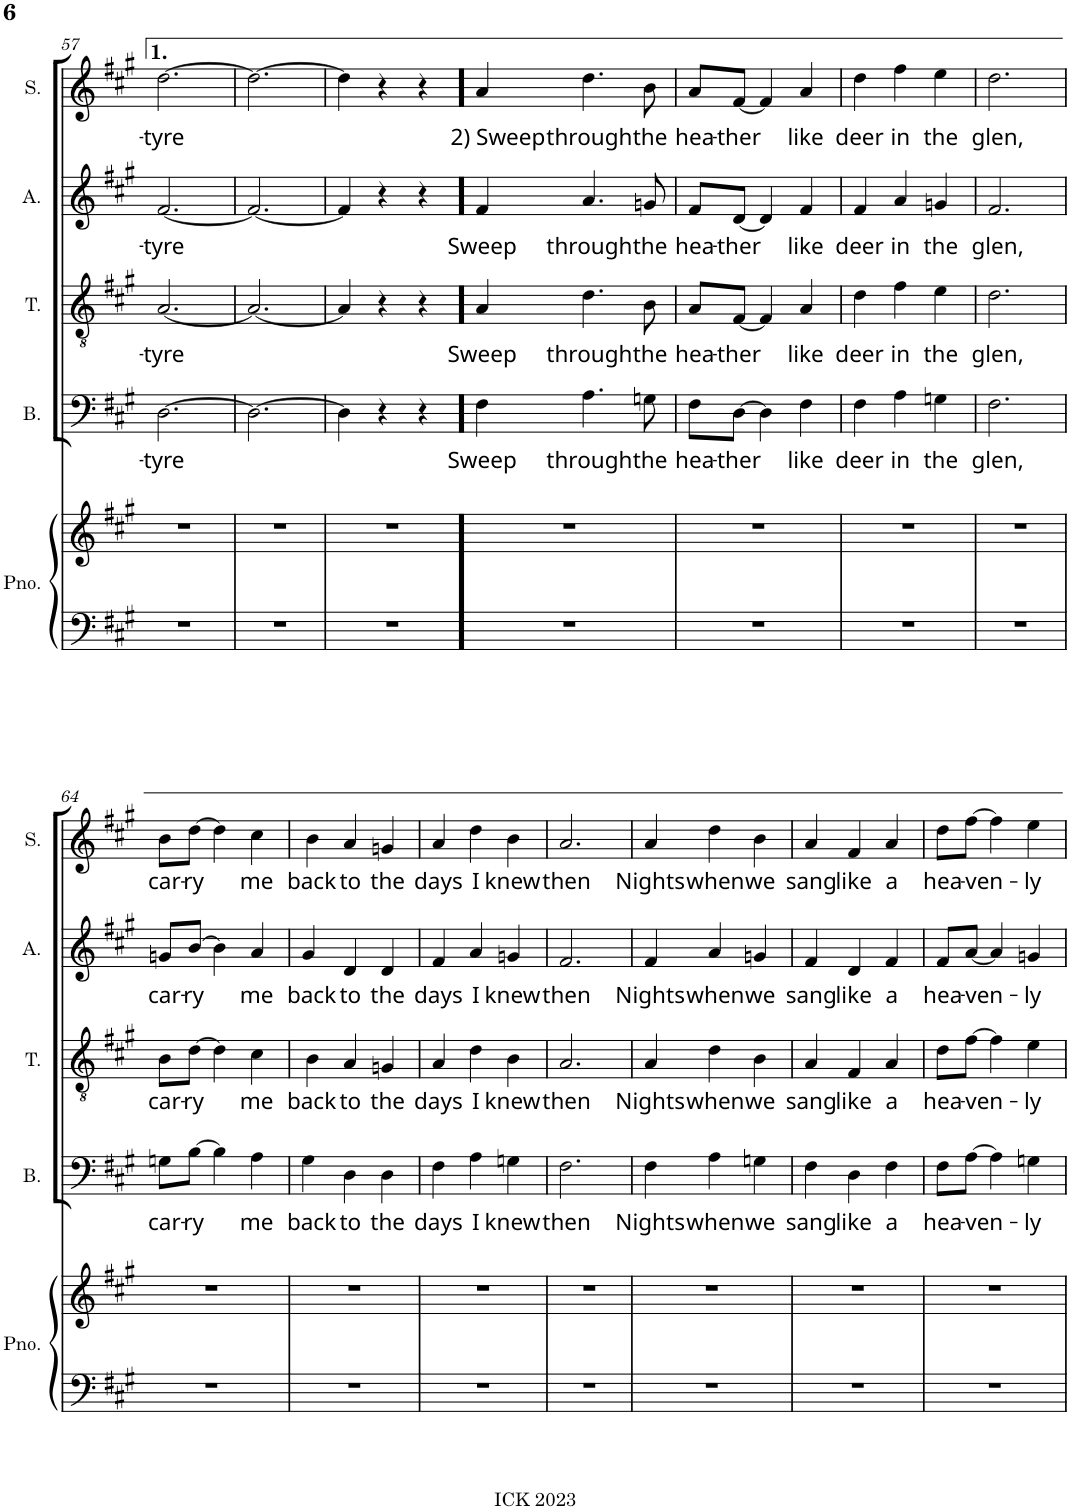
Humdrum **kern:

**kern	**kern	**kern	**text	**kern	**text	**kern	**text	**kern	**text
*part5	*part5	*part4	*part4	*part3	*part3	*part2	*part2	*part1	*part1
*staff6	*staff5	*staff4	*staff4	*staff3	*staff3	*staff2	*staff2	*staff1	*staff1
*I"Piano	*	*I"Bass	*	*I"Tenor	*	*I"Alto	*	*I"Soprano	*
*I'Pno.	*	*I'B.	*	*I'T.	*	*I'A.	*	*I'S.	*
!!LO:PB:g=z
*clefF4	*clefG2	*clefF4	*	*clefGv2	*	*clefG2	*	*clefG2	*
*k[f#c#g#]	*k[f#c#g#]	*k[f#c#g#]	*	*k[f#c#g#]	*	*k[f#c#g#]	*	*k[f#c#g#]	*
*M3/4	*M3/4	*M3/4	*	*M3/4	*	*M3/4	*	*M3/4	*
=57	=57	=57	=57	=57	=57	=57	=57	=57	=57
!	!	!	!LO:LY:b	!	!LO:LY:b	!	!LO:LY:b	!	!LO:LY:b
2.r	2.r	[2.D\	-tyre	[2.A/	-tyre	[2.f#/	-tyre	[2.dd\	-tyre
=58	=58	=58	=58	=58	=58	=58	=58	=58	=58
2.r	2.r	2.D\_	.	2.A/_	.	2.f#/_	.	2.dd\_	.
=59	=59	=59	=59	=59	=59	=59	=59	=59	=59
2.r	2.r	4D\]	.	4A/]	.	4f#/]	.	4dd\]	.
.	.	4r	.	4r	.	4r	.	4r	.
.	.	4r	.	4r	.	4r	.	4r	.
=60!	=60!	=60!	=60!	=60!	=60!	=60!	=60!	=60!	=60!
!	!	!	!LO:LY:b	!	!LO:LY:b	!	!LO:LY:b	!	!LO:LY:b
2.r	2.r	4F#\	Sweep	4A/	Sweep	4f#/	Sweep	4a/	2) Sweep
!	!	!	!LO:LY:b	!	!LO:LY:b	!	!LO:LY:b	!	!LO:LY:b
.	.	4.A\	through	4.d\	through	4.a/	through	4.dd\	through
!	!	!	!LO:LY:b	!	!LO:LY:b	!	!LO:LY:b	!	!LO:LY:b
.	.	8Gn\	the	8B\	the	8gn/	the	8b\	the
=61	=61	=61	=61	=61	=61	=61	=61	=61	=61
!	!	!	!LO:LY:b	!	!LO:LY:b	!	!LO:LY:b	!	!LO:LY:b
2.r	2.r	8F#\L	hea-	8A/L	hea-	8f#/L	hea-	8a/L	hea-
!	!	!	!LO:LY:b	!	!LO:LY:b	!	!LO:LY:b	!	!LO:LY:b
.	.	[8D\J	-ther	[8F#/J	-ther	[8d/J	-ther	[8f#/J	-ther
.	.	4D\]	.	4F#/]	.	4d/]	.	4f#/]	.
!	!	!	!LO:LY:b	!	!LO:LY:b	!	!LO:LY:b	!	!LO:LY:b
.	.	4F#\	like	4A/	like	4f#/	like	4a/	like
=62	=62	=62	=62	=62	=62	=62	=62	=62	=62
!	!	!	!LO:LY:b	!	!LO:LY:b	!	!LO:LY:b	!	!LO:LY:b
2.r	2.r	4F#\	deer	4d\	deer	4f#/	deer	4dd\	deer
!	!	!	!LO:LY:b	!	!LO:LY:b	!	!LO:LY:b	!	!LO:LY:b
.	.	4A\	in	4f#\	in	4a/	in	4ff#\	in
!	!	!	!LO:LY:b	!	!LO:LY:b	!	!LO:LY:b	!	!LO:LY:b
.	.	4Gn\	the	4e\	the	4gn/	the	4ee\	the
=63	=63	=63	=63	=63	=63	=63	=63	=63	=63
!	!	!	!LO:LY:b	!	!LO:LY:b	!	!LO:LY:b	!	!LO:LY:b
2.r	2.r	2.F#\	glen,	2.d\	glen,	2.f#/	glen,	2.dd\	glen,
!!LO:LB:g=z
=64	=64	=64	=64	=64	=64	=64	=64	=64	=64
!	!	!	!LO:LY:b	!	!LO:LY:b	!	!LO:LY:b	!	!LO:LY:b
2.r	2.r	8Gn\L	car-	8B\L	car-	8gn/L	car-	8b\L	car-
!	!	!	!LO:LY:b	!	!LO:LY:b	!	!LO:LY:b	!	!LO:LY:b
.	.	[8B\J	-ry	[8d\J	-ry	[8b/J	-ry	[8dd\J	-ry
.	.	4B\]	.	4d\]	.	4b\]	.	4dd\]	.
!	!	!	!LO:LY:b	!	!LO:LY:b	!	!LO:LY:b	!	!LO:LY:b
.	.	4A\	me	4c#\	me	4a/	me	4cc#\	me
=65	=65	=65	=65	=65	=65	=65	=65	=65	=65
!	!	!	!LO:LY:b	!	!LO:LY:b	!	!LO:LY:b	!	!LO:LY:b
2.r	2.r	4A\	back	4B\	back	4a/	back	4b\	back
!	!	!	!LO:LY:b	!	!LO:LY:b	!	!LO:LY:b	!	!LO:LY:b
.	.	4D\	to	4A/	to	4d/	to	4a/	to
!	!	!	!LO:LY:b	!	!LO:LY:b	!	!LO:LY:b	!	!LO:LY:b
.	.	4D\	the	4Gn/	the	4d/	the	4gn/	the
=66	=66	=66	=66	=66	=66	=66	=66	=66	=66
!	!	!	!LO:LY:b	!	!LO:LY:b	!	!LO:LY:b	!	!LO:LY:b
2.r	2.r	4F#\	days	4A/	days	4f#/	days	4a/	days
!	!	!	!LO:LY:b	!	!LO:LY:b	!	!LO:LY:b	!	!LO:LY:b
.	.	4A\	I	4d\	I	4a/	I	4dd\	I
!	!	!	!LO:LY:b	!	!LO:LY:b	!	!LO:LY:b	!	!LO:LY:b
.	.	4Gn\	knew	4B\	knew	4gn/	knew	4b\	knew
=67	=67	=67	=67	=67	=67	=67	=67	=67	=67
!	!	!	!LO:LY:b	!	!LO:LY:b	!	!LO:LY:b	!	!LO:LY:b
2.r	2.r	2.F#\	then	2.A/	then	2.f#/	then	2.a/	then
=68	=68	=68	=68	=68	=68	=68	=68	=68	=68
!	!	!	!LO:LY:b	!	!LO:LY:b	!	!LO:LY:b	!	!LO:LY:b
2.r	2.r	4F#\	Nights	4A/	Nights	4f#/	Nights	4a/	Nights
!	!	!	!LO:LY:b	!	!LO:LY:b	!	!LO:LY:b	!	!LO:LY:b
.	.	4A\	when	4d\	when	4a/	when	4dd\	when
!	!	!	!LO:LY:b	!	!LO:LY:b	!	!LO:LY:b	!	!LO:LY:b
.	.	4Gn\	we	4B\	we	4gn/	we	4b\	we
=69	=69	=69	=69	=69	=69	=69	=69	=69	=69
!	!	!	!LO:LY:b	!	!LO:LY:b	!	!LO:LY:b	!	!LO:LY:b
2.r	2.r	4F#\	sang	4A/	sang	4f#/	sang	4a/	sang
!	!	!	!LO:LY:b	!	!LO:LY:b	!	!LO:LY:b	!	!LO:LY:b
.	.	4D\	like	4F#/	like	4d/	like	4f#/	like
!	!	!	!LO:LY:b	!	!LO:LY:b	!	!LO:LY:b	!	!LO:LY:b
.	.	4F#\	a	4A/	a	4f#/	a	4a/	a
=70	=70	=70	=70	=70	=70	=70	=70	=70	=70
!	!	!	!LO:LY:b	!	!LO:LY:b	!	!LO:LY:b	!	!LO:LY:b
2.r	2.r	8F#\L	hea-	8d\L	hea-	8f#/L	hea-	8dd\L	hea-
!	!	!	!LO:LY:b	!	!LO:LY:b	!	!LO:LY:b	!	!LO:LY:b
.	.	[8A\J	-ven-	[8f#\J	-ven-	[8a/J	-ven-	[8ff#\J	-ven-
.	.	4A\]	.	4f#\]	.	4a/]	.	4ff#\]	.
!	!	!	!LO:LY:b	!	!LO:LY:b	!	!LO:LY:b	!	!LO:LY:b
.	.	4Gn\	-ly	4e\	-ly	4gn/	-ly	4ee\	-ly
=	=	=	=	=	=	=	=	=	=
*-	*-	*-	*-	*-	*-	*-	*-	*-	*-
